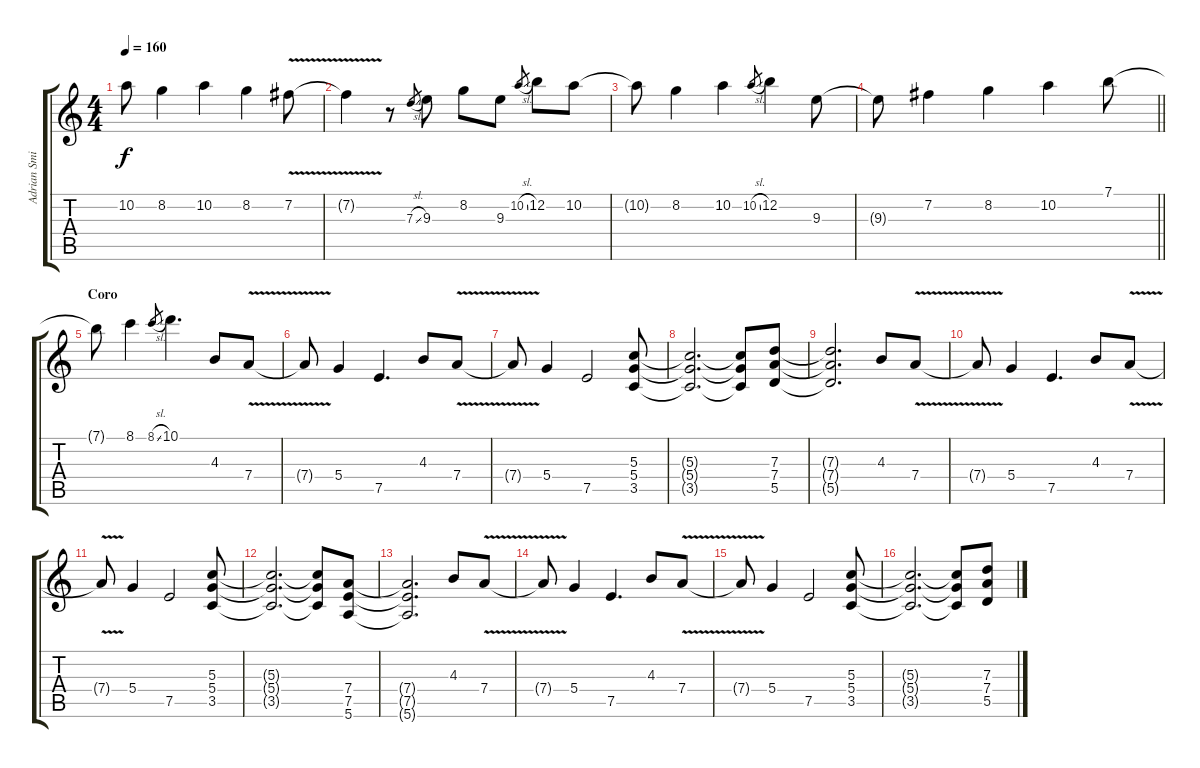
\track ("Adrian Smith" "Adrian Smi") {instrument distortionguitar}
\staff {score tabs}
\tuning (E4 B3 G3 D3 A2 E2) {hide}
\ts (4 4)
\tempo 160
\clef g2
\ks c
10.2{t}.8{dy f} 8.2.4 10.2.4 8.2.4 7.2{v}.8 |
7.2{t}.4 r.8 7.3{sl}.8{gr} 9.3.8 8.2.8 9.3.8 10.2{sl}.8{gr} 12.2.8 10.2.8 |
10.2{t}.8 8.2.4 10.2.4 10.2{sl}.8{gr} 12.2.4 9.3.8 |
\barLineRight lightlight
9.3{t}.8 7.2.4 8.2.4 10.2.4 7.1.8 |
\section ("" "Coro")
7.1{t}.8 8.1.4 8.1{sl}.8{gr} 10.1.4{d} 4.3.8 7.4{v}.8 |
7.4{t}.8 5.4.4 7.5.4{d} 4.3.8 7.4{v}.8 |
7.4{t}.8 5.4.4 7.5.2 (5.3 5.4 3.5).8 |
(5.3{t} 5.4{t} 3.5{t}).2{d} (5.3{t} 5.4{t} 3.5{t}).8 (7.3 7.4 5.5).8 |
(7.3{t} 7.4{t} 5.5{t}).2{d} 4.3.8 7.4{v}.8 |
7.4{t}.8 5.4.4 7.5.4{d} 4.3.8 7.4{v}.8 |
7.4{t}.8 5.4.4 7.5.2 (5.3 5.4 3.5).8 |
(5.3{t} 5.4{t} 3.5{t}).2{d} (5.3{t} 5.4{t} 3.5{t}).8 (7.4 7.5 5.6).8 |
(7.4{t} 7.5{t} 5.6{t}).2{d} 4.3.8 7.4{v}.8 |
7.4{t}.8 5.4.4 7.5.4{d} 4.3.8 7.4{v}.8 |
7.4{t}.8 5.4.4 7.5.2 (5.3 5.4 3.5).8 |
(5.3{t} 5.4{t} 3.5{t}).2{d} (5.3{t} 5.4{t} 3.5{t}).8 (7.3 7.4 5.5).8
